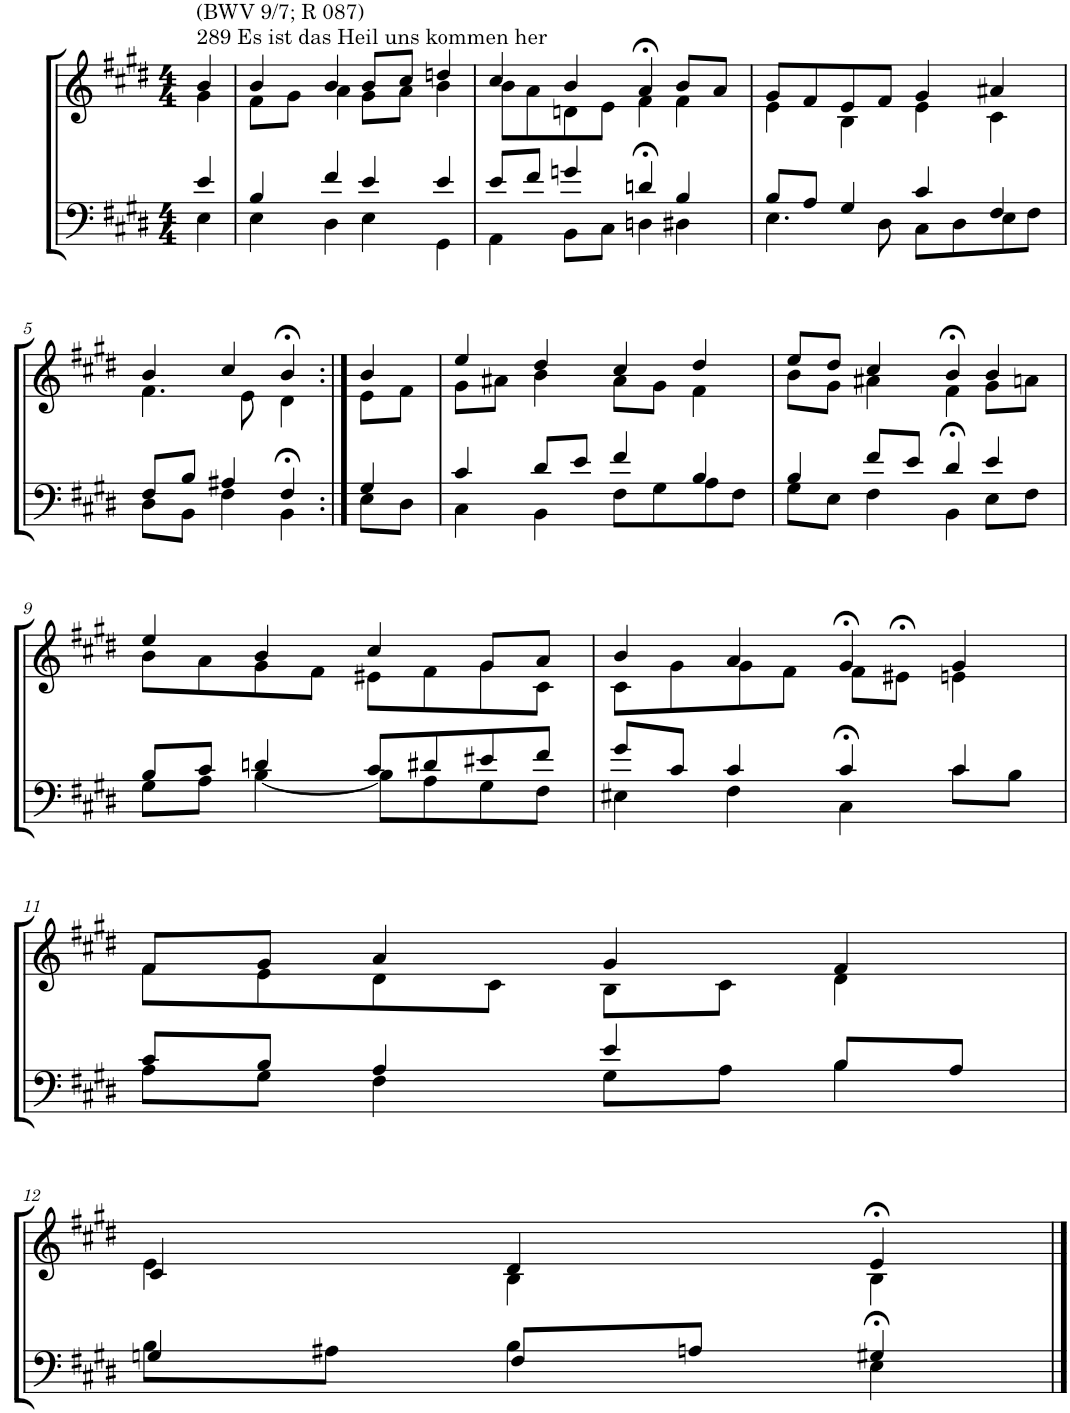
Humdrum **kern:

**kern	**kern
*part2	*part1
*staff2	*staff1
*I"Tenor/Baß	*I"Sopran/Alt
*clefF4	*clefG2
*k[f#c#g#d#]	*k[f#c#g#d#]
*M4/4	*M4/4
=1	=1
*^	*^
!	!	!LO:TX:a:t=289 Es ist das Heil uns kommen her	!
!	!	!LO:TX:a:t=(BWV 9/7; R 087)	!
4e/	4E\	4b/	4g#\
=2	=2	=2	=2
4B/	4E\	4b/	8f#\L
.	.	.	8g#\J
4f#/	4D#\	4b/	4a\
4e/	4E\	8b/L	8g#\L
.	.	8cc#/J	8a\J
4e/	4GG#\	4ddn/	4b\
=3	=3	=3	=3
8e/L	4AA\	4cc#/	8b\L
8f#/J	.	.	8a\
4gn/	8BB\L	4b/	8dn\
.	8C#\J	.	8e\J
4dn/	4Dn>\	4a>/	4f#\
4B/	4D#X\	8b/L	4f#\
.	.	8a/J	.
=4	=4	=4	=4
8B/L	4.E\	8g#/L	4e\
8A/J	.	8f#/	.
4G#/	.	8e/	4B\
.	8D#\	8f#/J	.
4c#/	8C#\L	4g#/	4e\
.	8D#\	.	.
4F#/	8E\	4a#X/	4c#\
.	8F#\J	.	.
!!LO:LB:g=z	!!
=5	=5	=5	=5
8F#/L	8D#\L	4b/	4.f#\
8B/J	8BB\J	.	.
4A#X/	4F#\	4cc#/	.
.	.	.	8e\
4F#/	4BB>\	4b>/	4d#\
=6:|!	=6:|!	=6:|!	=6:|!
4G#/	8E\L	4b/	8e\L
.	8D#\J	.	8f#\J
=7	=7	=7	=7
4c#/	4C#\	4ee/	8g#\L
.	.	.	8a#X\J
8d#/L	4BB\	4dd#/	4b\
8e/J	.	.	.
4f#/	8F#\L	4cc#/	8a#\L
.	8G#\	.	8g#\J
4B/	8A\	4dd#/	4f#\
.	8F#\J	.	.
=8	=8	=8	=8
4B/	8G#\L	8ee/L	8b\L
.	8E\J	8dd#/J	8g#\J
8f#/L	4F#\	4cc#/	4a#X\
8e/J	.	.	.
4d#/	4BB>\	4b>/	4f#\
4e/	8E\L	4b/	8g#\L
.	8F#\J	.	8an\J
!!LO:LB:g=z	!!
=9	=9	=9	=9
8B/L	8G#\L	4ee/	8b\L
8c#/J	8A\J	.	8a\
4dn/	[4B\	4b/	8g#\
.	.	.	8f#\J
8c#/L	8B\L]	4cc#/	8e#X\L
8d#X/	8A\	.	8f#\
8e#X/	8G#\	8g#/L	8g#\
8f#/J	8F#\J	8a/J	8c#\J
=10	=10	=10	=10
8g#/L	4E#X\	4b/	8c#\L
8c#/J	.	.	8g#\
4c#/	4F#\	4a/	8g#\
.	.	.	8f#\J
4c#/	4C#>\	4g#>/	8f#\L
.	.	.	8e#X>\J
4c#/	8c#\L	4g#/	4en\
.	8B\J	.	.
!!LO:LB:g=z	!!
=11	=11	=11	=11
8c#/L	8A\L	8f#/L	8f#\L
8B/J	8G#\J	8g#/J	8e\
4A/	4F#\	4a/	8d#\
.	.	.	8c#\J
4e/	8G#\L	4g#/	8B\L
.	8A\J	.	8c#\J
8B/L	4B\	4f#/	4d#\
8A/J	.	.	.
!!LO:LB:g=z	!!
=12	=12	=12	=12
4Gn/	8B\L	4c#/	4e\
.	8A#X\J	.	.
8F#/L	4B\	4d#/	4B\
8An/J	.	.	.
4G#X/	4E>\	4e>/	4B\
*v	*v	*	*
*	*v	*v
==	==
*-	*-
